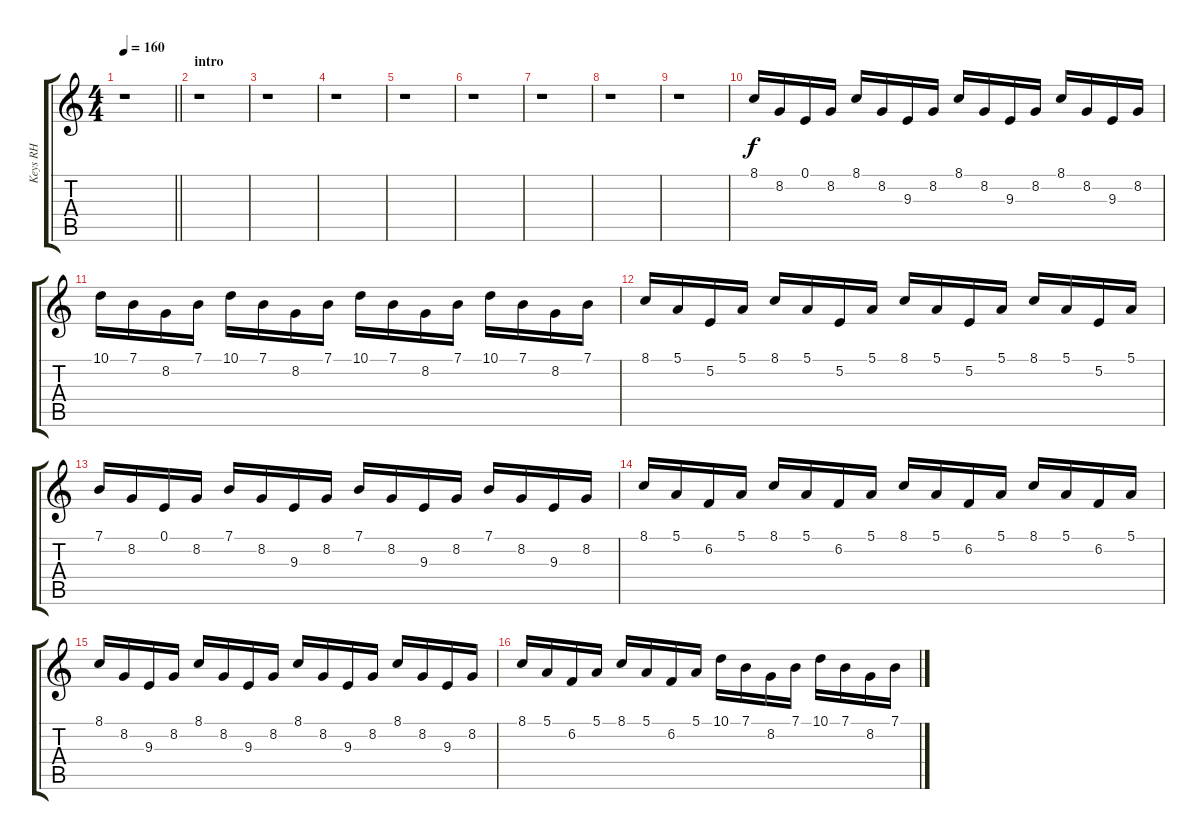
\track ("Keys RH" "Keys RH") {instrument harpsichord}
\staff {score tabs}
\tuning (E4 B3 G3 D3 A2 E2) {hide}
\ts (4 4)
\tempo 160
\clef g2
\barLineRight lightlight
\ks c
r.1{dy f} |
\section ("" "intro")
r.1 |
r.1 |
r.1 |
r.1 |
r.1 |
r.1 |
r.1 |
r.1 |
8.1.16 8.2.16 0.1.16 8.2.16 8.1.16 8.2.16 9.3.16 8.2.16 8.1.16 8.2.16 9.3.16 8.2.16 8.1.16 8.2.16 9.3.16 8.2.16 |
10.1.16 7.1.16 8.2.16 7.1.16 10.1.16 7.1.16 8.2.16 7.1.16 10.1.16 7.1.16 8.2.16 7.1.16 10.1.16 7.1.16 8.2.16 7.1.16 |
8.1.16 5.1.16 5.2.16 5.1.16 8.1.16 5.1.16 5.2.16 5.1.16 8.1.16 5.1.16 5.2.16 5.1.16 8.1.16 5.1.16 5.2.16 5.1.16 |
7.1.16 8.2.16 0.1.16 8.2.16 7.1.16 8.2.16 9.3.16 8.2.16 7.1.16 8.2.16 9.3.16 8.2.16 7.1.16 8.2.16 9.3.16 8.2.16 |
8.1.16 5.1.16 6.2.16 5.1.16 8.1.16 5.1.16 6.2.16 5.1.16 8.1.16 5.1.16 6.2.16 5.1.16 8.1.16 5.1.16 6.2.16 5.1.16 |
8.1.16 8.2.16 9.3.16 8.2.16 8.1.16 8.2.16 9.3.16 8.2.16 8.1.16 8.2.16 9.3.16 8.2.16 8.1.16 8.2.16 9.3.16 8.2.16 |
8.1.16 5.1.16 6.2.16 5.1.16 8.1.16 5.1.16 6.2.16 5.1.16 10.1.16 7.1.16 8.2.16 7.1.16 10.1.16 7.1.16 8.2.16 7.1.16
